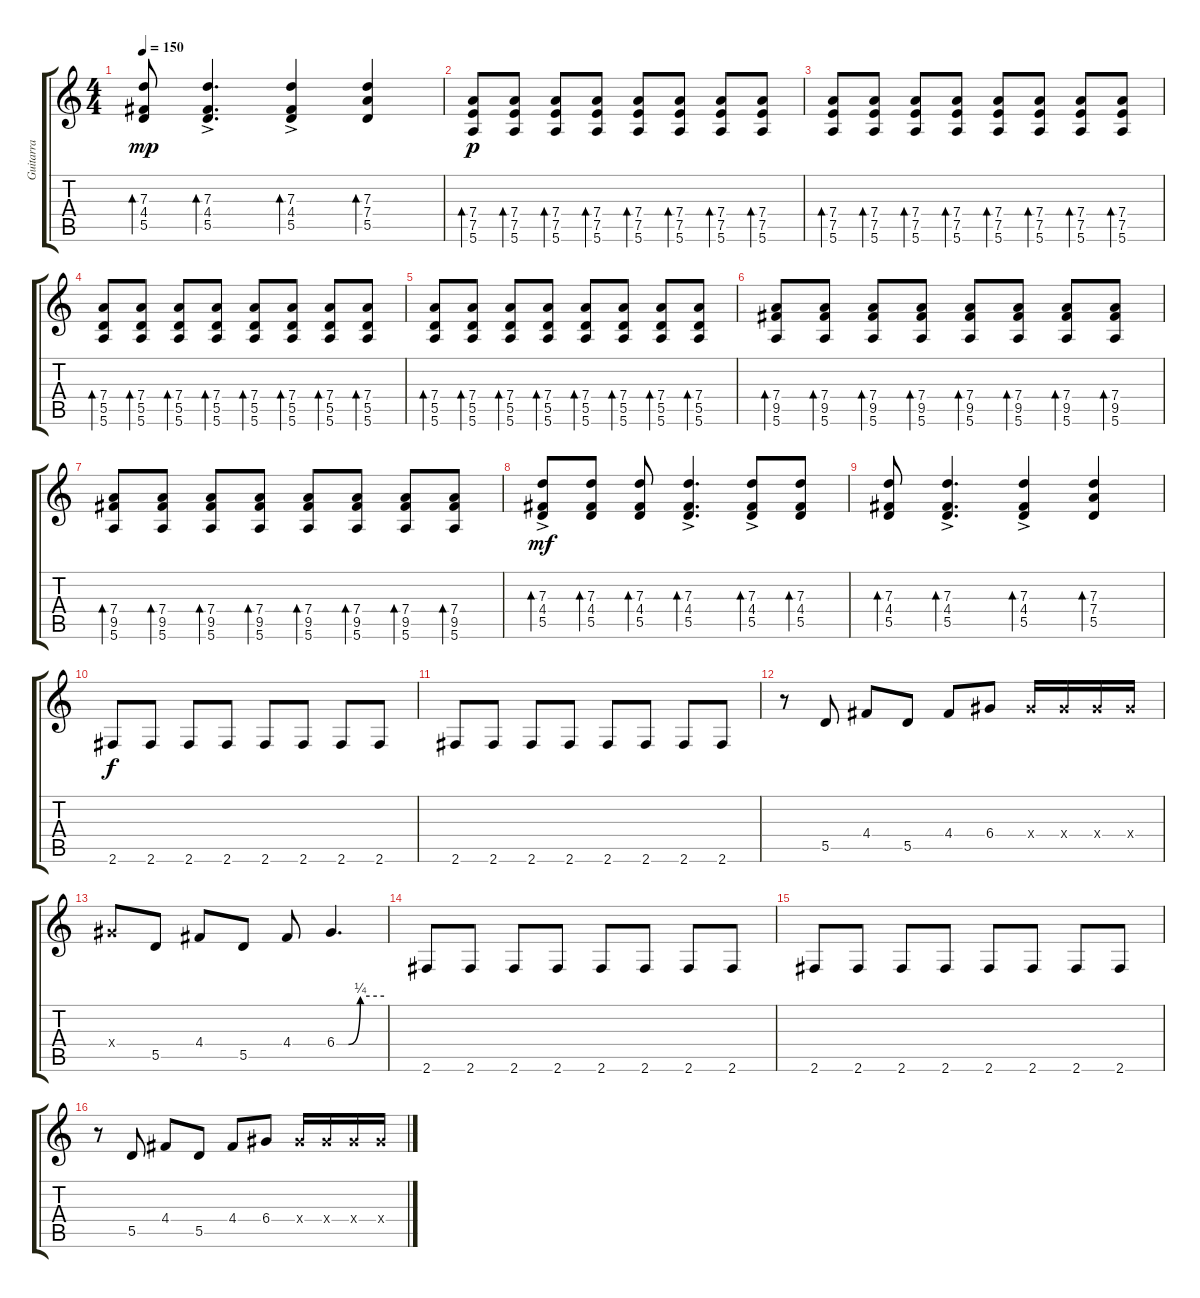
\track ("Guitarra" "Guitarra") {instrument overdrivenguitar}
\staff {score tabs}
\tuning (E4 B3 G3 D3 A2 E2) {hide}
\ts (4 4)
\tempo 150
\clef g2
\ks c
(7.3 4.4 5.5).8{bd 240 dy mp} (7.3{ac} 4.4{ac} 5.5{ac}).4{d bd 240} (7.3{ac} 4.4{ac} 5.5{ac}).4{bd 240} (7.3 7.4 5.5).4{bd 240} |
(7.4 7.5 5.6).8{bd 240 dy p} (7.4 7.5 5.6).8{bd 240} (7.4 7.5 5.6).8{bd 240} (7.4 7.5 5.6).8{bd 240} (7.4 7.5 5.6).8{bd 240} (7.4 7.5 5.6).8{bd 240} (7.4 7.5 5.6).8{bd 240} (7.4 7.5 5.6).8{bd 240} |
(7.4 7.5 5.6).8{bd 240} (7.4 7.5 5.6).8{bd 240} (7.4 7.5 5.6).8{bd 240} (7.4 7.5 5.6).8{bd 240} (7.4 7.5 5.6).8{bd 240} (7.4 7.5 5.6).8{bd 240} (7.4 7.5 5.6).8{bd 240} (7.4 7.5 5.6).8{bd 240} |
(7.4 5.5 5.6).8{bd 240} (7.4 5.5 5.6).8{bd 240} (7.4 5.5 5.6).8{bd 240} (7.4 5.5 5.6).8{bd 240} (7.4 5.5 5.6).8{bd 240} (7.4 5.5 5.6).8{bd 240} (7.4 5.5 5.6).8{bd 240} (7.4 5.5 5.6).8{bd 240} |
(7.4 5.5 5.6).8{bd 240} (7.4 5.5 5.6).8{bd 240} (7.4 5.5 5.6).8{bd 240} (7.4 5.5 5.6).8{bd 240} (7.4 5.5 5.6).8{bd 240} (7.4 5.5 5.6).8{bd 240} (7.4 5.5 5.6).8{bd 240} (7.4 5.5 5.6).8{bd 240} |
(7.4 9.5 5.6).8{bd 240} (7.4 9.5 5.6).8{bd 240} (7.4 9.5 5.6).8{bd 240} (7.4 9.5 5.6).8{bd 240} (7.4 9.5 5.6).8{bd 240} (7.4 9.5 5.6).8{bd 240} (7.4 9.5 5.6).8{bd 240} (7.4 9.5 5.6).8{bd 240} |
(7.4 9.5 5.6).8{bd 240} (7.4 9.5 5.6).8{bd 240} (7.4 9.5 5.6).8{bd 240} (7.4 9.5 5.6).8{bd 240} (7.4 9.5 5.6).8{bd 240} (7.4 9.5 5.6).8{bd 240} (7.4 9.5 5.6).8{bd 240} (7.4 9.5 5.6).8{bd 240} |
(7.3{ac} 4.4{ac} 5.5{ac}).8{bd 240 dy mf} (7.3 4.4 5.5).8{bd 240} (7.3 4.4 5.5).8{bd 240} (7.3{ac} 4.4{ac} 5.5{ac}).4{d bd 240} (7.3{ac} 4.4{ac} 5.5{ac}).8{bd 240} (7.3 4.4 5.5).8{bd 240} |
(7.3 4.4 5.5).8{bd 240} (7.3{ac} 4.4{ac} 5.5{ac}).4{d bd 240} (7.3{ac} 4.4{ac} 5.5{ac}).4{bd 240} (7.3 7.4 5.5).4{bd 240} |
2.6.8{dy f} 2.6.8 2.6.8 2.6.8 2.6.8 2.6.8 2.6.8 2.6.8 |
2.6.8 2.6.8 2.6.8 2.6.8 2.6.8 2.6.8 2.6.8 2.6.8 |
r.8 5.5.8 4.4.8 5.5.8 4.4.8 6.4.8 6.4{x}.16 6.4{x}.16 6.4{x}.16 6.4{x}.16 |
6.4{x}.8 5.5.8 4.4.8 5.5.8 4.4.8 6.4{be (custom 0 0 15 0 30 1 60 1)}.4{d} |
2.6.8 2.6.8 2.6.8 2.6.8 2.6.8 2.6.8 2.6.8 2.6.8 |
2.6.8 2.6.8 2.6.8 2.6.8 2.6.8 2.6.8 2.6.8 2.6.8 |
r.8 5.5.8 4.4.8 5.5.8 4.4.8 6.4.8 6.4{x}.16 6.4{x}.16 6.4{x}.16 6.4{x}.16
